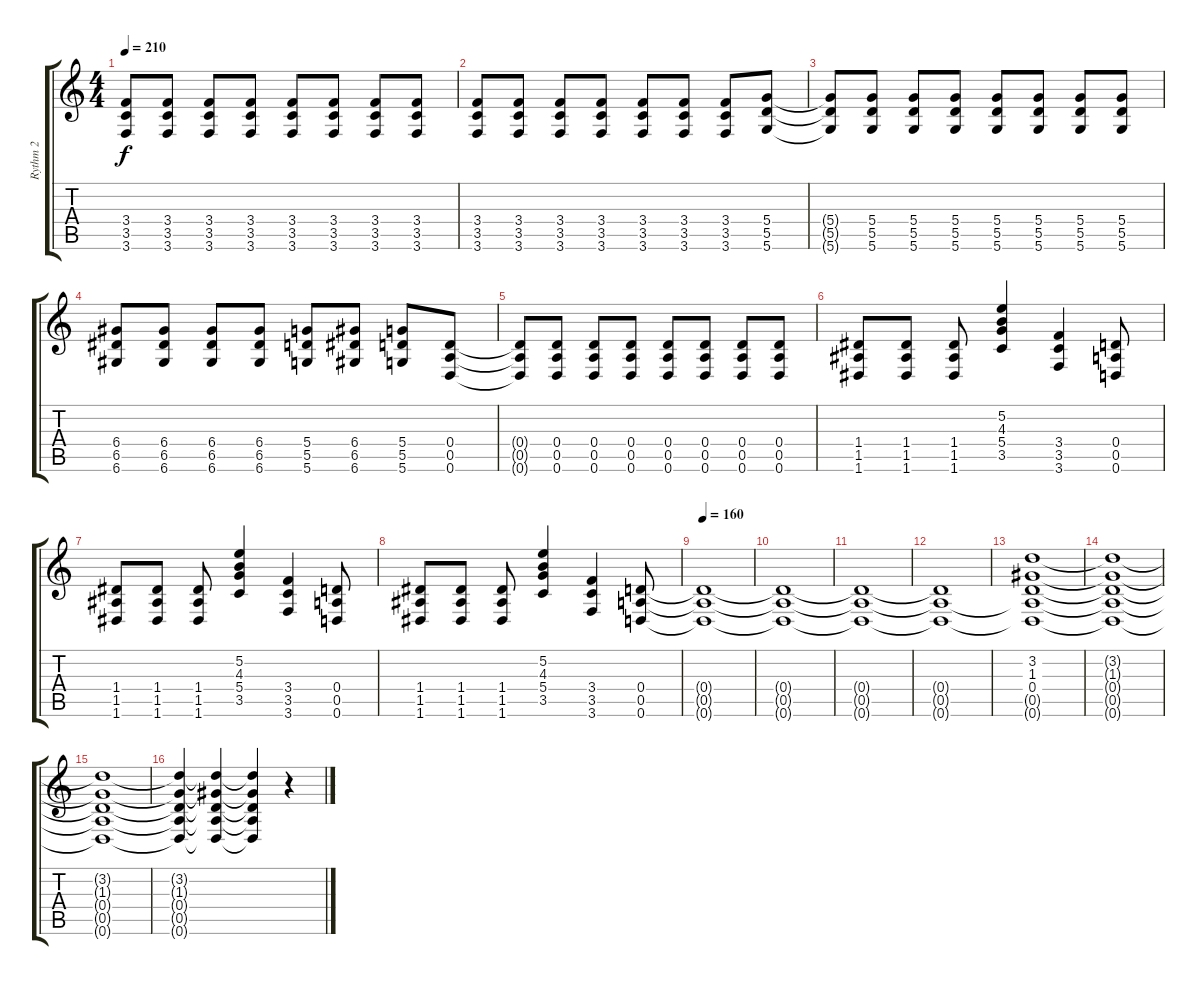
\track ("Rythm 2" "Rythm 2") {instrument distortionguitar}
\staff {score tabs}
\tuning (E4 B3 G3 D3 A2 D2) {hide}
\ts (4 4)
\tempo 210
\clef g2
\ks c
(3.4{t} 3.5{t} 3.6{t}).8{dy f} (3.4 3.5 3.6).8 (3.4 3.5 3.6).8 (3.4 3.5 3.6).8 (3.4 3.5 3.6).8 (3.4 3.5 3.6).8 (3.4 3.5 3.6).8 (3.4 3.5 3.6).8 |
(3.4 3.5 3.6).8 (3.4 3.5 3.6).8 (3.4 3.5 3.6).8 (3.4 3.5 3.6).8 (3.4 3.5 3.6).8 (3.4 3.5 3.6).8 (3.4 3.5 3.6).8 (5.4 5.5 5.6).8 |
(5.4{t} 5.5{t} 5.6{t}).8 (5.4 5.5 5.6).8 (5.4 5.5 5.6).8 (5.4 5.5 5.6).8 (5.4 5.5 5.6).8 (5.4 5.5 5.6).8 (5.4 5.5 5.6).8 (5.4 5.5 5.6).8 |
(6.4 6.5 6.6).8 (6.4 6.5 6.6).8 (6.4 6.5 6.6).8 (6.4 6.5 6.6).8 (5.4 5.5 5.6).8 (6.4 6.5 6.6).8 (5.4 5.5 5.6).8 (0.4 0.5 0.6).8 |
(0.4{t} 0.5{t} 0.6{t}).8 (0.4 0.5 0.6).8 (0.4 0.5 0.6).8 (0.4 0.5 0.6).8 (0.4 0.5 0.6).8 (0.4 0.5 0.6).8 (0.4 0.5 0.6).8 (0.4 0.5 0.6).8 |
(1.4 1.5 1.6).8 (1.4 1.5 1.6).8 (1.4 1.5 1.6).8 (5.2 4.3 5.4 3.5).4 (3.4 3.5 3.6).4 (0.4 0.5 0.6).8 |
(1.4 1.5 1.6).8 (1.4 1.5 1.6).8 (1.4 1.5 1.6).8 (5.2 4.3 5.4 3.5).4 (3.4 3.5 3.6).4 (0.4 0.5 0.6).8 |
(1.4 1.5 1.6).8 (1.4 1.5 1.6).8 (1.4 1.5 1.6).8 (5.2 4.3 5.4 3.5).4 (3.4 3.5 3.6).4 (0.4 0.5 0.6).8 |
\tempo 160
(0.4{t} 0.5{t} 0.6{t}).1 |
(0.4{t} 0.5{t} 0.6{t}).1 |
(0.4{t} 0.5{t} 0.6{t}).1 |
(0.4{t} 0.5{t} 0.6{t}).1 |
(3.2 1.3 0.4 0.5{t} 0.6{t}).1 |
(3.2{t} 1.3{t} 0.4{t} 0.5{t} 0.6{t}).1 |
(3.2{t} 1.3{t} 0.4{t} 0.5{t} 0.6{t}).1 |
(3.2{t} 1.3{t} 0.4{t} 0.5{t} 0.6{t}).4 (3.2{t} 1.3{t} 0.4{t} 0.5{t} 0.6{t}).4 (3.2{t} 1.3{t} 0.4{t} 0.5{t} 0.6{t}).4 r.4
